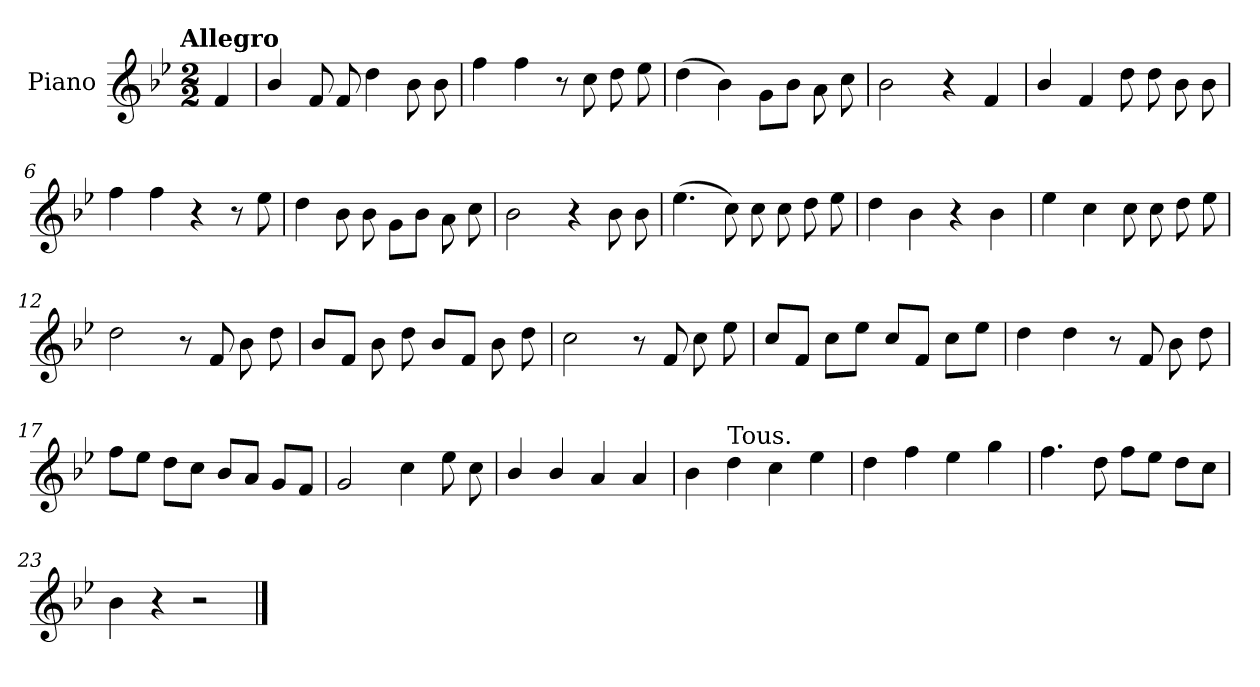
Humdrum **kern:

**kern
*part1
*staff1
*I"Piano
*I'Pno.
*clefG2
*k[b-e-]
!!LO:TX:omd:t=Allegro
*M2/2
*MM144
=
4f/
=1
4b-/
8f/
8f/
4dd\
8b-\
8b-\
=2
4ff\
4ff\
8r
8cc\
8dd\
8ee-\
=3
(>4dd\
4b-\)
8g\L
8b-\J
8a\
8cc\
=4
2b-\
4r
4f/
!!LO:LB:g=z
=5
4b-/
4f/
8dd\
8dd\
8b-\
8b-\
=6
4ff\
4ff\
4r
8r
8ee-\
=7
4dd\
8b-\
8b-\
8g\L
8b-\J
8a\
8cc\
=8
2b-\
4r
8b-\
8b-\
=9
(>4.ee-\
8cc\)
8cc\
8cc\
8dd\
8ee-\
!!LO:LB:g=z
=10
4dd\
4b-\
4r
4b-\
=11
4ee-\
4cc\
8cc\
8cc\
8dd\
8ee-\
=12
2dd\
8r
8f/
8b-\
8dd\
=13
8b-/L
8f/J
8b-\
8dd\
8b-/L
8f/J
8b-\
8dd\
=14
2cc\
8r
8f/
8cc\
8ee-\
!!LO:LB:g=z
=15
8cc/L
8f/J
8cc\L
8ee-\J
8cc/L
8f/J
8cc\L
8ee-\J
=16
4dd\
4dd\
8r
8f/
8b-\
8dd\
=17
8ff\L
8ee-\J
8dd\L
8cc\J
8b-/L
8a/J
8g/L
8f/J
=18
2g/
4cc\
8ee-\
8cc\
!!LO:LB:g=z
=19
4b-/
4b-/
4a/
4a/
=20
4b-\
!LO:TX:a:t=Tous.
4dd\
4cc\
4ee-\
=21
4dd\
4ff\
4ee-\
4gg\
=22
4.ff\
8dd\
8ff\L
8ee-\J
8dd\L
8cc\J
=23
4b-\
4r
2r
==
*-
